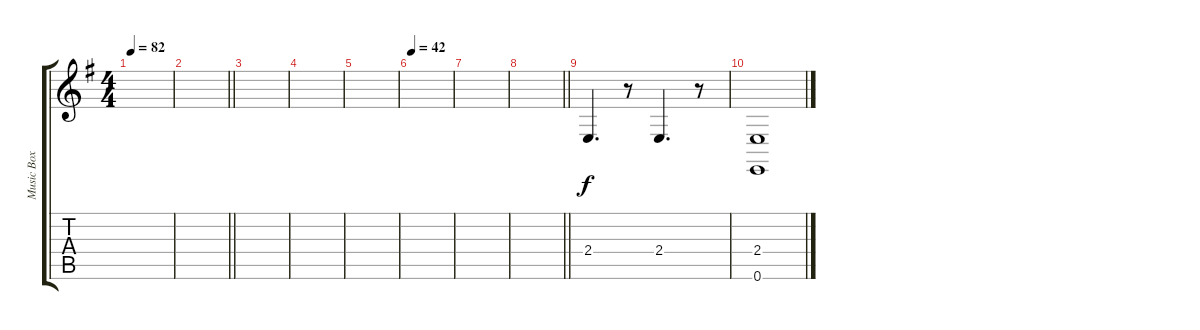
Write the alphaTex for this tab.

\track ("Music Box" "Music Box") {instrument musicbox}
\staff {score tabs}
\tuning (E4 B3 G3 D3 A2 E2) {hide}
\ts (4 4)
\tempo 82
\clef g2
\ks eminor
|
\barLineRight lightlight
|
|
|
|
\tempo 42
|
|
\barLineRight lightlight
|
2.4.4{d volume 11} r.8 2.4.4{d} r.8 |
(2.4 0.6).1
